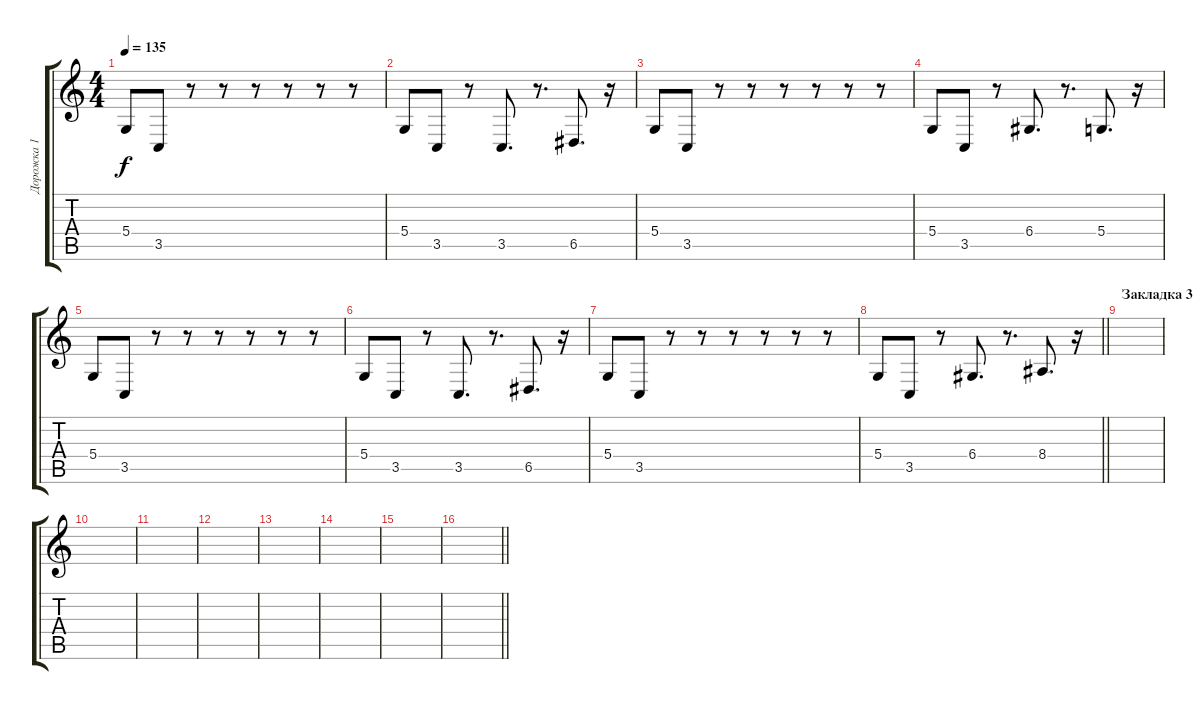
\track ("Дорожка 1" "Дорожка 1") {instrument stringensemble1}
\staff {score tabs}
\tuning (E4 B3 G3 D3 A2 E2) {hide}
\ts (4 4)
\tempo 135
\clef g2
\ks c
5.4.8{dy f} 3.5.8 r.8 r.8 r.8 r.8 r.8 r.8 |
5.4.8 3.5.8 r.8 3.5.8{d} r.8{d} 6.5.8{d} r.16 |
5.4.8 3.5.8 r.8 r.8 r.8 r.8 r.8 r.8 |
5.4.8 3.5.8 r.8 6.4.8{d} r.8{d} 5.4.8{d} r.16 |
5.4.8 3.5.8 r.8 r.8 r.8 r.8 r.8 r.8 |
5.4.8 3.5.8 r.8 3.5.8{d} r.8{d} 6.5.8{d} r.16 |
5.4.8 3.5.8 r.8 r.8 r.8 r.8 r.8 r.8 |
\barLineRight lightlight
5.4.8 3.5.8 r.8 6.4.8{d} r.8{d} 8.4.8{d} r.16 |
\section ("" "Закладка 3")
|
|
|
|
|
|
|
\barLineRight lightlight
